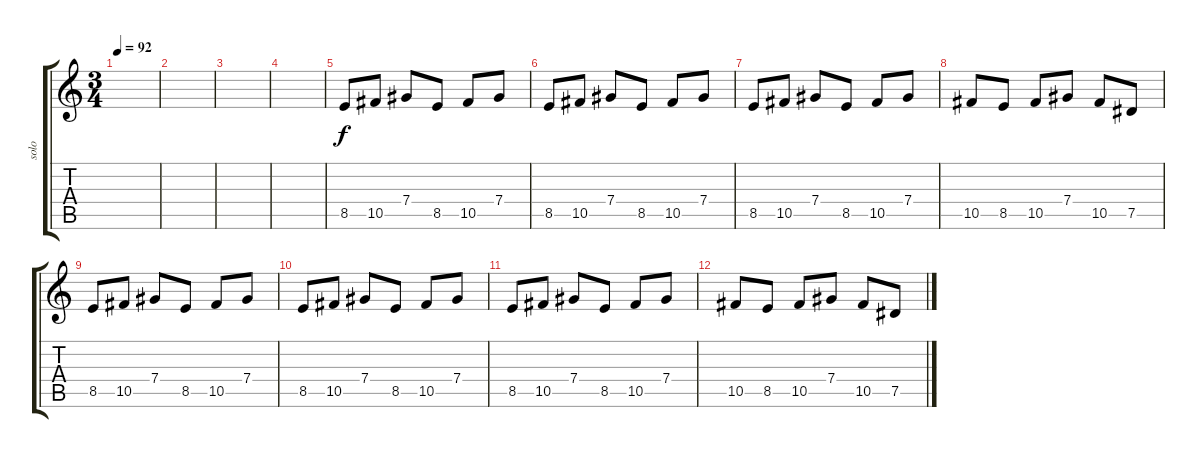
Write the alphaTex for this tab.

\track ("solo" "solo") {instrument distortionguitar}
\staff {score tabs}
\tuning (Eb4 Bb3 Gb3 Db3 Ab2 Eb2) {hide}
\ts (3 4)
\tempo 92
\clef g2
\ks c
|
|
|
|
8.5.8 10.5.8 7.4.8 8.5.8 10.5.8 7.4.8 |
8.5.8 10.5.8 7.4.8 8.5.8 10.5.8 7.4.8 |
8.5.8 10.5.8 7.4.8 8.5.8 10.5.8 7.4.8 |
10.5.8 8.5.8 10.5.8 7.4.8 10.5.8 7.5.8 |
8.5.8 10.5.8 7.4.8 8.5.8 10.5.8 7.4.8 |
8.5.8 10.5.8 7.4.8 8.5.8 10.5.8 7.4.8 |
8.5.8 10.5.8 7.4.8 8.5.8 10.5.8 7.4.8 |
10.5.8 8.5.8 10.5.8 7.4.8 10.5.8 7.5.8
